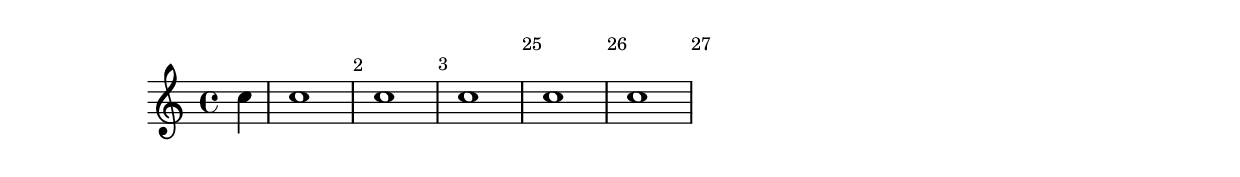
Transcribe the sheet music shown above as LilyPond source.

\version "1.5.54"

\header {

texidoc="Bar number settable and padding adjustable.  Bar numbers
start counting after the anacrusis."

}

\score {
  \notes \relative c'' {
      \partial 4 c4 
      c1 c c
      \property Score.currentBarNumber = #25
      \property Score.BarNumber \override #'padding = #3
      c1 c
  }
  \paper {
    linewidth = -1. \mm
    \translator {
	\ScoreContext
	BarNumber \override #'visibility-lambda = #all-visible
    }
  }
}
